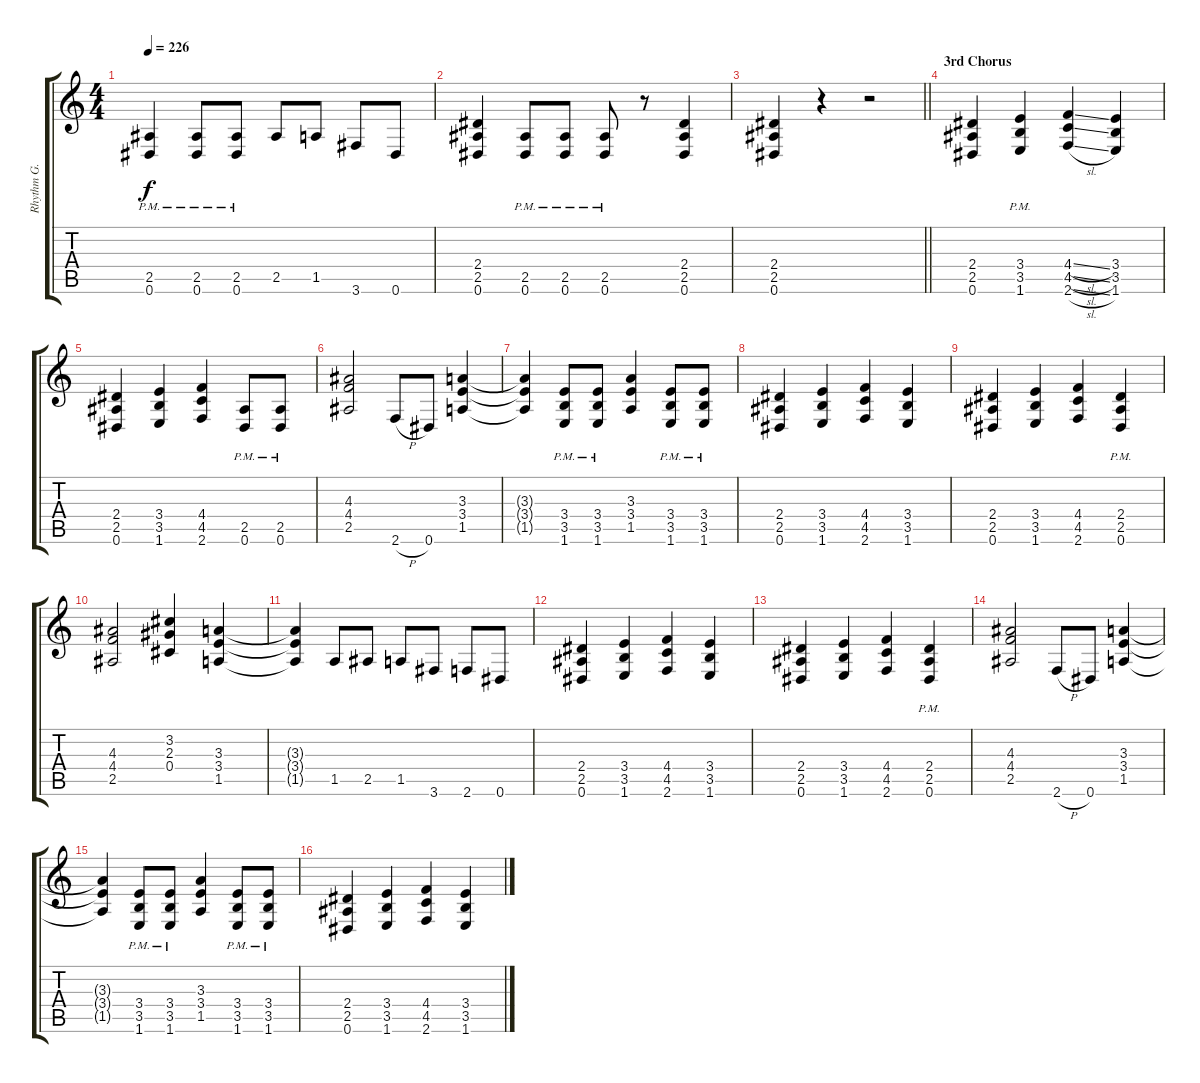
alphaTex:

\track ("Rhythm G." "Rhythm G.") {instrument distortionguitar}
\staff {score tabs}
\tuning (Eb4 Bb3 Gb3 Db3 Ab2 Eb2) {hide}
\ts (4 4)
\tempo 226
\clef g2
\ks c
(2.5{pm} 0.6{pm}).4{dy f} (2.5{pm} 0.6{pm}).8 (2.5{pm} 0.6{pm}).8 2.5.8 1.5.8 3.6.8 0.6.8 |
(2.4 2.5 0.6).4 (2.5{pm} 0.6{pm}).8 (2.5{pm} 0.6{pm}).8 (2.5{pm} 0.6{pm}).8 r.8 (2.4 2.5 0.6).4 |
\barLineRight lightlight
(2.4 2.5 0.6).4 r.4 r.2 |
\section ("" "3rd Chorus")
(2.4 2.5 0.6).4 (3.4{pm} 3.5{pm} 1.6{pm}).4 (4.4{sl} 4.5{sl} 2.6{sl}).4 (3.4 3.5 1.6).4 |
(2.4 2.5 0.6).4 (3.4 3.5 1.6).4 (4.4 4.5 2.6).4 (2.5{pm} 0.6{pm}).8 (2.5{pm} 0.6{pm}).8 |
(4.3 4.4 2.5).2 2.6{h}.8 0.6.8 (3.3 3.4 1.5).4 |
(3.3{t} 3.4{t} 1.5{t}).4 (3.4{pm} 3.5{pm} 1.6{pm}).8 (3.4{pm} 3.5{pm} 1.6{pm}).8 (3.3 3.4 1.5).4 (3.4{pm} 3.5{pm} 1.6{pm}).8 (3.4{pm} 3.5{pm} 1.6{pm}).8 |
(2.4 2.5 0.6).4 (3.4 3.5 1.6).4 (4.4 4.5 2.6).4 (3.4 3.5 1.6).4 |
(2.4 2.5 0.6).4 (3.4 3.5 1.6).4 (4.4 4.5 2.6).4 (2.4{pm} 2.5{pm} 0.6{pm}).4 |
(4.3 4.4 2.5).2 (3.2 2.3 0.4).4 (3.3 3.4 1.5).4 |
(3.3{t} 3.4{t} 1.5{t}).4 1.5.8 2.5.8 1.5.8 3.6.8 2.6.8 0.6.8 |
(2.4 2.5 0.6).4 (3.4 3.5 1.6).4 (4.4 4.5 2.6).4 (3.4 3.5 1.6).4 |
(2.4 2.5 0.6).4 (3.4 3.5 1.6).4 (4.4 4.5 2.6).4 (2.4{pm} 2.5{pm} 0.6{pm}).4 |
(4.3 4.4 2.5).2 2.6{h}.8 0.6.8 (3.3 3.4 1.5).4 |
(3.3{t} 3.4{t} 1.5{t}).4 (3.4{pm} 3.5{pm} 1.6{pm}).8 (3.4{pm} 3.5{pm} 1.6{pm}).8 (3.3 3.4 1.5).4 (3.4{pm} 3.5{pm} 1.6{pm}).8 (3.4{pm} 3.5{pm} 1.6{pm}).8 |
(2.4 2.5 0.6).4 (3.4 3.5 1.6).4 (4.4 4.5 2.6).4 (3.4 3.5 1.6).4
